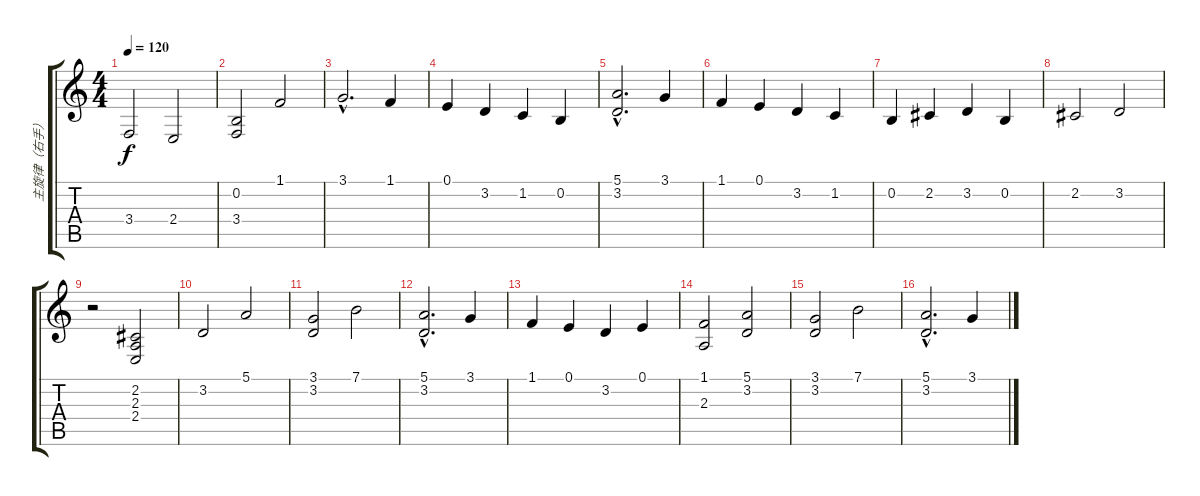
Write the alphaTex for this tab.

\track ("主旋律（右手）" "主旋律（右手）") {instrument acousticgrandpiano}
\staff {score tabs}
\tuning (E4 B3 G3 D3 A2 E2) {hide}
\ts (4 4)
\tempo 120
\clef g2
\ks c
3.4.2{dy f} 2.4.2 |
(0.2 3.4).2 1.1.2 |
3.1{hac}.2{d} 1.1.4 |
0.1.4 3.2.4 1.2.4 0.2.4 |
(5.1{hac} 3.2{hac}).2{d} 3.1.4 |
1.1.4 0.1.4 3.2.4 1.2.4 |
0.2.4 2.2.4 3.2.4 0.2.4 |
2.2.2 3.2.2 |
r.2 (2.2 2.3 2.4).2 |
3.2.2 5.1.2 |
(3.1 3.2).2 7.1.2 |
(5.1{hac} 3.2{hac}).2{d} 3.1.4 |
1.1.4 0.1.4 3.2.4 0.1.4 |
(1.1 2.3).2 (5.1 3.2).2 |
(3.1 3.2).2 7.1.2 |
(5.1{hac} 3.2{hac}).2{d} 3.1.4
